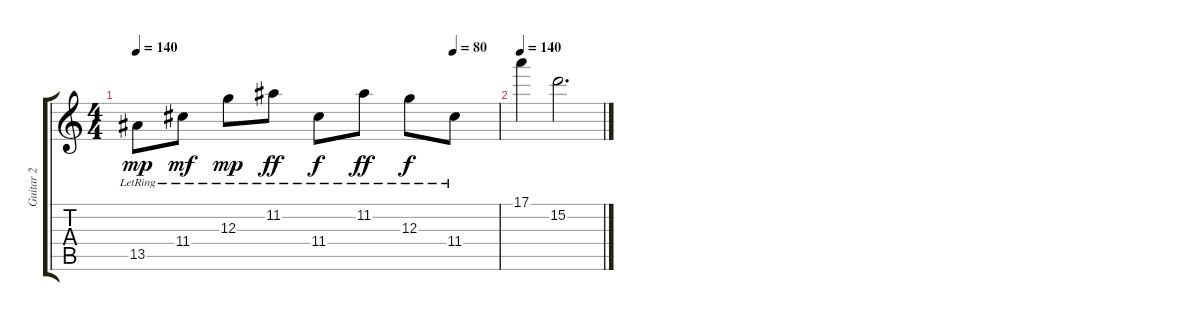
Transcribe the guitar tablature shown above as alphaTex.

\track ("Guitar 2" "Guitar 2") {instrument electricguitarclean}
\staff {score tabs}
\tuning (E4 B3 G3 D3 A2 E2) {hide}
\ts (4 4)
\tempo 140
\tempo (80 0.875)
\clef g2
\ks c
13.5{lr}.8{dy mp} 11.4{lr}.8{dy mf} 12.3{lr}.8{dy mp} 11.2{lr}.8{dy ff} 11.4{lr}.8{dy f} 11.2{lr}.8{dy ff} 12.3{lr}.8{dy f} 11.4{lr}.8 |
\tempo 140
17.1.4 15.2.2{d}
